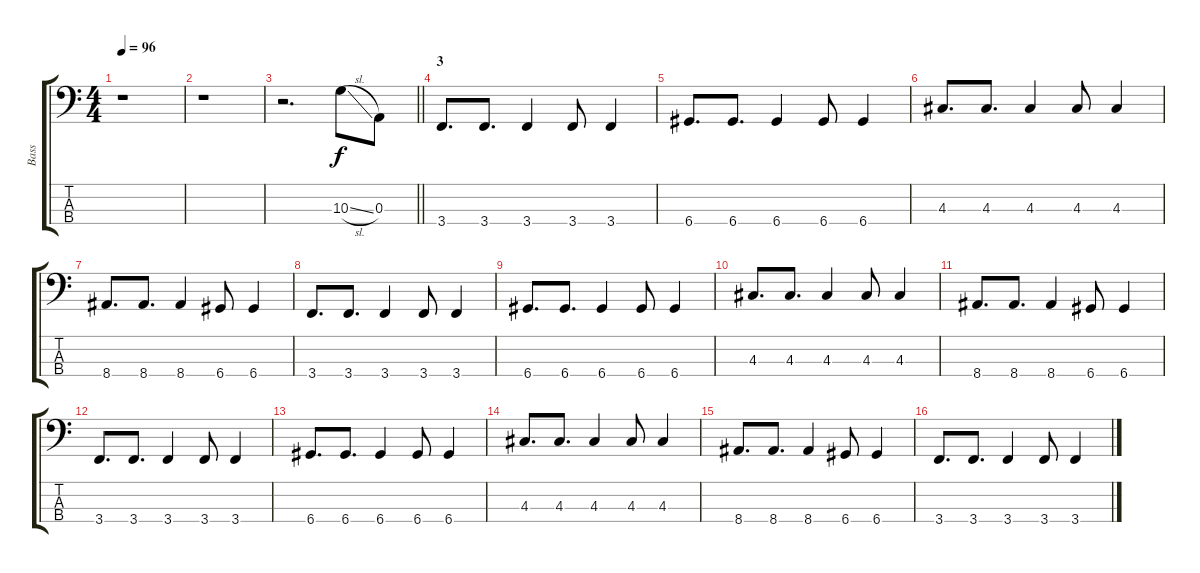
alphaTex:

\track ("Bass" "Bass") {instrument electricbassfinger}
\staff {score tabs}
\tuning (G2 D2 A1 D1) {hide}
\ts (4 4)
\tempo 96
\clef f4
\ks c
r.1{dy f} |
r.1 |
\barLineRight lightlight
r.2{d} 10.3{sl}.8 0.3.8 |
\section ("" "3")
3.4.8{d} 3.4.8{d} 3.4.4 3.4.8 3.4.4 |
6.4.8{d} 6.4.8{d} 6.4.4 6.4.8 6.4.4 |
4.3.8{d} 4.3.8{d} 4.3.4 4.3.8 4.3.4 |
8.4.8{d} 8.4.8{d} 8.4.4 6.4.8 6.4.4 |
3.4.8{d} 3.4.8{d} 3.4.4 3.4.8 3.4.4 |
6.4.8{d} 6.4.8{d} 6.4.4 6.4.8 6.4.4 |
4.3.8{d} 4.3.8{d} 4.3.4 4.3.8 4.3.4 |
8.4.8{d} 8.4.8{d} 8.4.4 6.4.8 6.4.4 |
3.4.8{d} 3.4.8{d} 3.4.4 3.4.8 3.4.4 |
6.4.8{d} 6.4.8{d} 6.4.4 6.4.8 6.4.4 |
4.3.8{d} 4.3.8{d} 4.3.4 4.3.8 4.3.4 |
8.4.8{d} 8.4.8{d} 8.4.4 6.4.8 6.4.4 |
3.4.8{d} 3.4.8{d} 3.4.4 3.4.8 3.4.4
